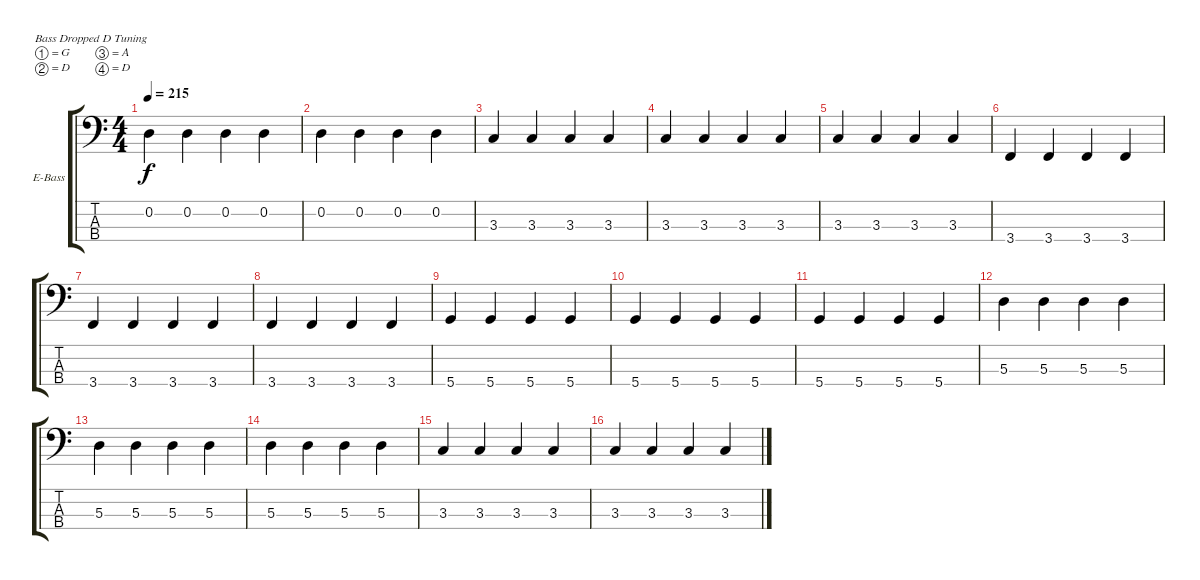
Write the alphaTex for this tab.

\bracketExtendMode groupsimilarinstruments
\firstSystemTrackNameOrientation horizontal
\otherSystemsTrackNameOrientation horizontal
\track ("Bass guitar (Oliver)" "E-Bass") {instrument electricbassfinger}
\staff {score tabs}
\tuning (G2 D2 A1 D1)
\ts (4 4)
\tempo 215
\clef f4
\ks c
0.2.4{dy f} 0.2.4 0.2.4 0.2.4 |
0.2.4 0.2.4 0.2.4 0.2.4 |
3.3.4 3.3.4 3.3.4 3.3.4 |
3.3.4 3.3.4 3.3.4 3.3.4 |
3.3.4 3.3.4 3.3.4 3.3.4 |
3.4.4 3.4.4 3.4.4 3.4.4 |
3.4.4 3.4.4 3.4.4 3.4.4 |
3.4.4 3.4.4 3.4.4 3.4.4 |
5.4.4 5.4.4 5.4.4 5.4.4 |
5.4.4 5.4.4 5.4.4 5.4.4 |
5.4.4 5.4.4 5.4.4 5.4.4 |
5.3.4 5.3.4 5.3.4 5.3.4 |
5.3.4 5.3.4 5.3.4 5.3.4 |
5.3.4 5.3.4 5.3.4 5.3.4 |
3.3.4 3.3.4 3.3.4 3.3.4 |
3.3.4 3.3.4 3.3.4 3.3.4
